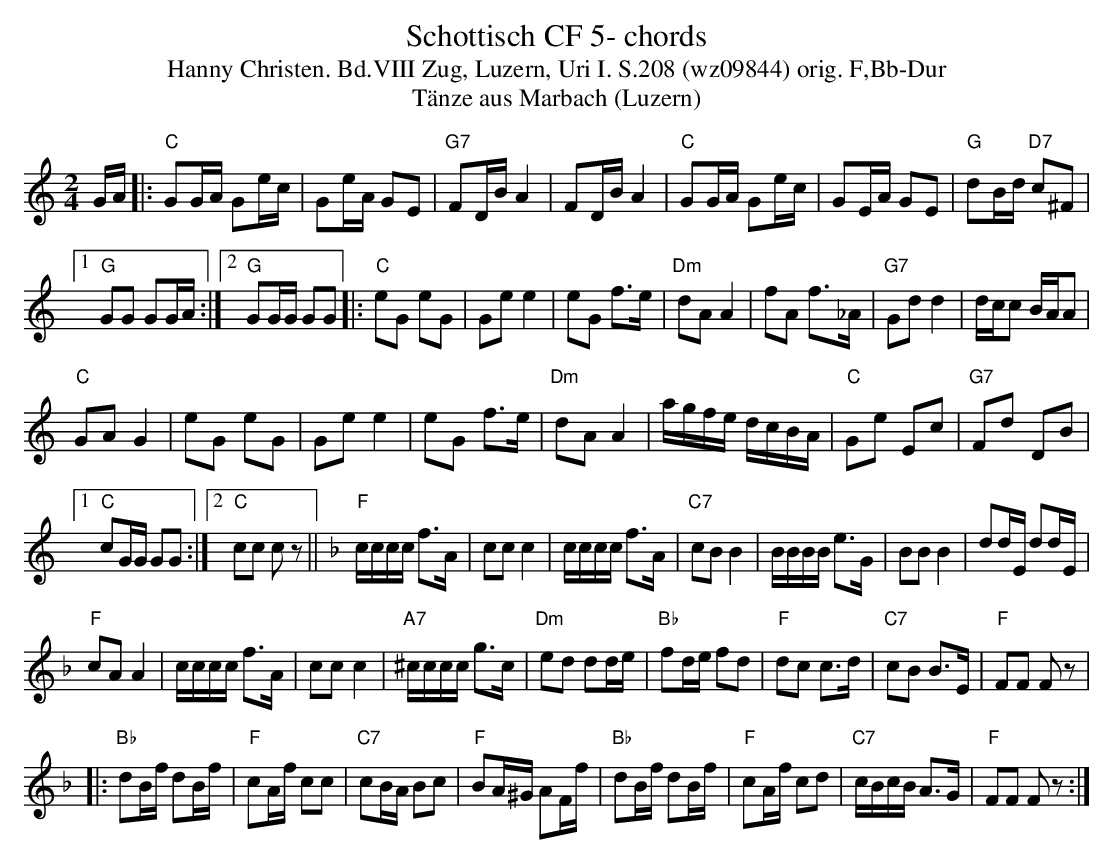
X:1
T:Schottisch CF 5- chords
T:Hanny Christen. Bd.VIII Zug, Luzern, Uri I. S.208 (wz09844) orig. F,Bb-Dur
T:T\"anze aus Marbach (Luzern)
M:2/4
L:1/16
K:Cmaj%%MIDI gchordon
GA |: "C"G2GA G2ec | G2eA G2E2 | "G7"F2DB A4 | F2DB A4 | "C"G2GA G2ec | G2EA G2E2 | "G"d2Bd "D7"c2^F2 |1
"G"G2G2 G2GA :|2 "G"G2GG G2G2 |: [L:1/8] "C"eG eG | Ge e2 | eG f>e | "Dm"dA A2 | fA f>_A | "G7"Gd d2 | d/2c/2c B/2A/2A |
"C"GAG2 | eG eG | Ge e2 | eG f>e | "Dm"dAA2 | a/2g/2f/2e/2 d/2c/2B/2A/2 | "C"Ge Ec | "G7"Fd DB |1
"C"cG/2G/2 GG :|2 "C"cc cz || [K:Fmaj] "F"c/2c/2c/2c/2 f>A | cc c2 | c/2c/2c/2c/2 f>A | "C7"cB B2 | B/2B/2B/2B/2 e>G | BB B2 | dd/2E/2 dd/2E/2 |
"F"cA A2 | c/2c/2c/2c/2 f>A | cc c2 | "A7"^c/2c/2c/2c/2 g>c | "Dm"ed dd/2e/2 | "Bb"fd/2e/2 fd | "F"dc c>d | "C7"cB B>E | "F"FF Fz |
|: "Bb"dB/2f/2 dB/2f/2 | "F"cA/2f/2 cc | "C7"cB/2A/2 Bc | "F"BA/2^G/2 AF/2f/2 | "Bb"dB/2f/2 dB/2f/2 | "F"cA/2f/2 cd | "C7"c/2B/2c/2B/2 A>G | "F"FF Fz :|
